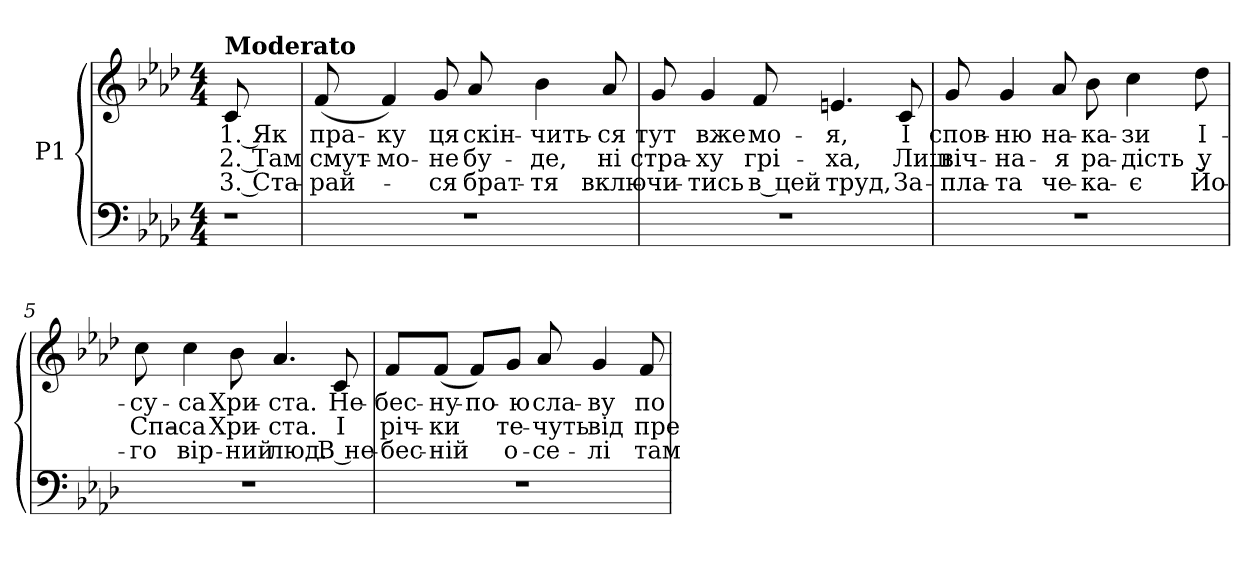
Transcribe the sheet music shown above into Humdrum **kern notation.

**kern	**kern	**text	**text	**text
*part1	*part1	*part1	*part1	*part1
*staff2	*staff1	*staff1	*staff1	*staff1
*I"P1	*	*	*	*
!!LO:PB:g=z
*clefF4	*clefG2	*	*	*
*k[b-e-a-d-]	*k[b-e-a-d-]	*	*	*
*A-:	*A-:	*	*	*
*M4/4	*M4/4	*	*	*
*MM100	*MM100	*	*	*
=1	=1	=1	=1	=1
!LO:N:vis=1	!	!	!	!
!	!LO:TX:a:B:t=Moderato	!	!	!
!	!	!LO:LY:b:color=#000000	!LO:LY:b:color=#000000	!LO:LY:b:color=#000000
8r	8ci/	1. Як	2. Там	3. Ста-
=2	=2	=2	=2	=2
!	!	!LO:LY:b:color=#000000	!LO:LY:b:color=#000000	!LO:LY:b:color=#000000
1r	(8fi/	пра-	смут-	-рай-
!	!	!LO:LY:b:color=#000000	!LO:LY:b:color=#000000	!
.	4fi/)	-ку	-мо-	.
!	!	!LO:LY:b:color=#000000	!LO:LY:b:color=#000000	!LO:LY:b:color=#000000
.	8gi/	-ця	не	-ся
!	!	!LO:LY:b:color=#000000	!LO:LY:b:color=#000000	!LO:LY:b:color=#000000
.	8a-i/	скiн-	бу-	брат-
!	!	!LO:LY:b:color=#000000	!LO:LY:b:color=#000000	!LO:LY:b:color=#000000
.	4b-i\	-чить-	-де,	-тя
!	!	!LO:LY:b:color=#000000	!LO:LY:b:color=#000000	!LO:LY:b:color=#000000
.	8a-i/	-ся	нi	вклю-
=3	=3	=3	=3	=3
!	!	!LO:LY:b:color=#000000	!LO:LY:b:color=#000000	!LO:LY:b:color=#000000
1r	8gi/	тут	стра-	-чи-
!	!	!LO:LY:b:color=#000000	!LO:LY:b:color=#000000	!LO:LY:b:color=#000000
.	4gi/	вже	-ху	-тись
!	!	!LO:LY:b:color=#000000	!LO:LY:b:color=#000000	!LO:LY:b:color=#000000
.	8fi/	мо-	грi-	в цей
!	!	!LO:LY:b:color=#000000	!LO:LY:b:color=#000000	!LO:LY:b:color=#000000
.	4.eni/	-я,	-ха,	труд,
!	!	!LO:LY:b:color=#000000	!LO:LY:b:color=#000000	!LO:LY:b:color=#000000
.	8ci/	І	Лиш	За-
=4	=4	=4	=4	=4
!	!	!LO:LY:b:color=#000000	!LO:LY:b:color=#000000	!LO:LY:b:color=#000000
1r	8gi/	спов-	вiч-	-пла-
!	!	!LO:LY:b:color=#000000	!LO:LY:b:color=#000000	!LO:LY:b:color=#000000
.	4gi/	-ню	-на-	-та
!	!	!LO:LY:b:color=#000000	!LO:LY:b:color=#000000	!LO:LY:b:color=#000000
.	8a-i/	на-	-я	че-
!	!	!LO:LY:b:color=#000000	!LO:LY:b:color=#000000	!LO:LY:b:color=#000000
.	8b-i\	-ка-	ра-	-ка-
!	!	!LO:LY:b:color=#000000	!LO:LY:b:color=#000000	!LO:LY:b:color=#000000
.	4cci\	-зи	-дiсть	-є
!	!	!LO:LY:b:color=#000000	!LO:LY:b:color=#000000	!LO:LY:b:color=#000000
.	8dd-i\	І-	у	Йо-
!!LO:LB:g=z
=5	=5	=5	=5	=5
!	!	!LO:LY:b:color=#000000	!LO:LY:b:color=#000000	!LO:LY:b:color=#000000
1r	8cci\	-су-	Спа-	-го
!	!	!LO:LY:b:color=#000000	!LO:LY:b:color=#000000	!LO:LY:b:color=#000000
.	4cci\	-са	-са	вір-
!	!	!LO:LY:b:color=#000000	!LO:LY:b:color=#000000	!LO:LY:b:color=#000000
.	8b-i\	Хри-	Хри-	-ний
!	!	!LO:LY:b:color=#000000	!LO:LY:b:color=#000000	!LO:LY:b:color=#000000
.	4.a-i/	-ста.	-ста.	люд.
!	!	!LO:LY:b:color=#000000	!LO:LY:b:color=#000000	!LO:LY:b:color=#000000
.	8ci/	Не-	I	В не-
=6	=6	=6	=6	=6
!	!	!LO:LY:b:color=#000000	!LO:LY:b:color=#000000	!LO:LY:b:color=#000000
1r	8fi/L	-бес-	рiч-	-бес-
!	!	!LO:LY:b:color=#000000	!LO:LY:b:color=#000000	!LO:LY:b:color=#000000
.	(8fi/J	-ну-	-ки	-нiй
!	!	!LO:LY:b:color=#000000	!	!
.	8fi/L)	по-	.	.
!	!	!LO:LY:b:color=#000000	!LO:LY:b:color=#000000	!LO:LY:b:color=#000000
.	8gi/J	-ю	те-	о-
!	!	!LO:LY:b:color=#000000	!LO:LY:b:color=#000000	!LO:LY:b:color=#000000
.	8a-i/	сла-	-чуть	-се-
!	!	!LO:LY:b:color=#000000	!LO:LY:b:color=#000000	!LO:LY:b:color=#000000
.	4gi/	-ву	вiд	-лi
!	!	!LO:LY:b:color=#000000	!LO:LY:b:color=#000000	!LO:LY:b:color=#000000
.	8fi/	по-	пре-	там
=	=	=	=	=
*-	*-	*-	*-	*-
